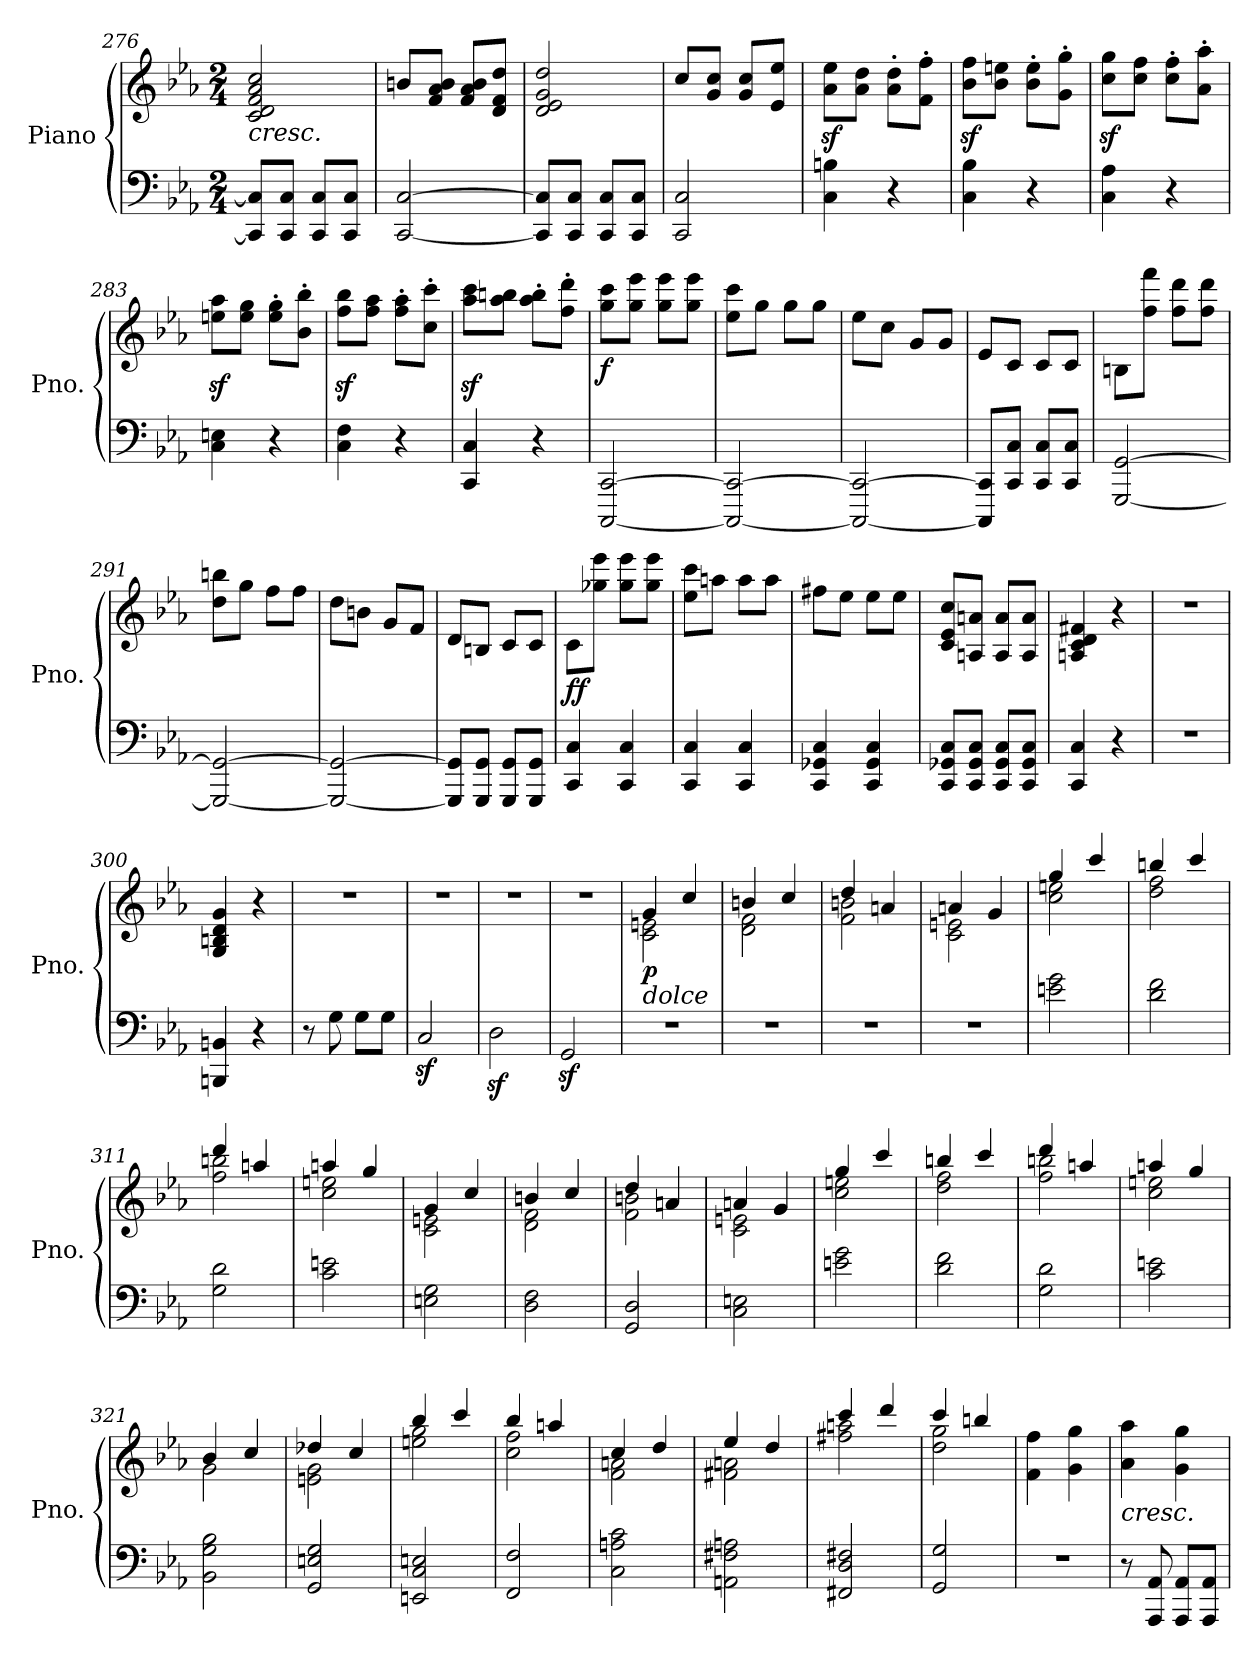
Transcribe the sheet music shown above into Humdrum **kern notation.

**kern	**kern	**dynam
*part1	*part1	*part1
*staff2	*staff1	*staff1/2
*I"Piano	*	*
*I'Pno.	*	*
*clefF4	*clefG2	*
*k[b-e-a-]	*k[b-e-a-]	*
*M2/4	*M2/4	*
=276	=276	=276
!	!LO:TX:b:i:t=cresc.	!
8CC/] 8C/]L	2c/ 2d/ 2f/ 2a-/ 2cc/	.
8CC/ 8C/J	.	.
8CC/ 8C/L	.	.
8CC/ 8C/J	.	.
=277	=277	=277
[2CC/ [2C/	8bn/L	.
.	8f/ 8a-/ 8b/J	.
.	8f/ 8a-/ 8b/L	.
.	8d/ 8f/ 8dd/J	.
!!LO:PB:g=z
=278	=278	=278
8CC/] 8C/]L	2d/ 2e-/ 2g/ 2dd/	.
8CC/ 8C/J	.	.
8CC/ 8C/L	.	.
8CC/ 8C/J	.	.
=279	=279	=279
2CC/ 2C/	8cc/L	.
.	8g/ 8cc/J	.
.	8g/ 8cc/L	.
.	8e-/ 8ee-/J	.
=280	=280	=280
4C\ 4Bn\	8a-\z< 8ee-\z<L	.
.	8a-\ 8dd\J	.
4r	8a-\' 8dd\'L	.
.	8f\' 8ff\'J	.
=281	=281	=281
4C\ 4B-\	8b-\z< 8ff\z<L	.
.	8b-\ 8een\J	.
4r	8b-\' 8ee\'L	.
.	8g\' 8gg\'J	.
=282	=282	=282
4C\ 4A-\	8cc\z< 8gg\z<L	.
.	8cc\ 8ff\J	.
4r	8cc\' 8ff\'L	.
.	8a-\' 8aa-\'J	.
=283	=283	=283
4C\ 4En\	8een\z< 8aa-\z<L	.
.	8ee\ 8gg\J	.
4r	8ee\' 8gg\'L	.
.	8b-\' 8bb-\'J	.
=284	=284	=284
4C\ 4F\	8ff\z< 8bb-\z<L	.
.	8ff\ 8aa-\J	.
4r	8ff\' 8aa-\'L	.
.	8cc\' 8ccc\'J	.
=285	=285	=285
4CC/ 4C/	8aa-\z< 8ccc\z<L	.
.	8aa-\ 8bbn\J	.
4r	8aa-\' 8bb\'L	.
.	8ff\' 8ddd\'J	.
=286	=286	=286
!	!	!LO:DY:b
[2CCC/ [2CC/	8gg\ 8ccc\L	f
.	8gg\ 8eee-\J	.
.	8gg\ 8eee-\L	.
.	8gg\ 8eee-\J	.
!!LO:LB:g=z
=287	=287	=287
2CCC/_ 2CC/_	8ee-\ 8ccc\L	.
.	8gg\J	.
.	8gg\L	.
.	8gg\J	.
=288	=288	=288
2CCC/_ 2CC/_	8ee-\L	.
.	8cc\J	.
.	8g/L	.
.	8g/J	.
=289	=289	=289
8CCC/] 8CC/]L	8e-/L	.
8CC/ 8C/J	8c/J	.
8CC/ 8C/L	8c/L	.
8CC/ 8C/J	8c/J	.
=290	=290	=290
[2GGG/ [2GG/	8Bn\L	.
.	8ff\ 8fff\J	.
.	8ff\ 8ddd\L	.
.	8ff\ 8ddd\J	.
=291	=291	=291
2GGG/_ 2GG/_	8dd\ 8bbn\L	.
.	8gg\J	.
.	8ff\L	.
.	8ff\J	.
=292	=292	=292
2GGG/_ 2GG/_	8dd\L	.
.	8bn\J	.
.	8g/L	.
.	8f/J	.
=293	=293	=293
8GGG/] 8GG/]L	8d/L	.
8GGG/ 8GG/J	8Bn/J	.
8GGG/ 8GG/L	8c/L	.
8GGG/ 8GG/J	8c/J	.
=294	=294	=294
!	!	!LO:DY:b
4CC/ 4C/	8c\L	ff
.	8gg-X\ 8eee-\J	.
4CC/ 4C/	8gg-\ 8eee-\L	.
.	8gg-\ 8eee-\J	.
!!LO:LB:g=z
=295	=295	=295
4CC/ 4C/	8ee-\ 8ccc\L	.
.	8aan\J	.
4CC/ 4C/	8aa\L	.
.	8aa\J	.
=296	=296	=296
4CC/ 4GG-X/ 4C/	8ff#X\L	.
.	8ee-\J	.
4CC/ 4GG-/ 4C/	8ee-\L	.
.	8ee-\J	.
=297	=297	=297
8CC/ 8GG-X/ 8C/L	8c/ 8e-/ 8cc/L	.
8CC/ 8GG-/ 8C/J	8An/ 8an/J	.
8CC/ 8GG-/ 8C/L	8A/ 8a/L	.
8CC/ 8GG-/ 8C/J	8A/ 8a/J	.
=298	=298	=298
4CC/ 4C/	4An/ 4c/ 4d/ 4f#X/	.
4r	4r	.
=299	=299	=299
2r	2r	.
=300	=300	=300
4BBBn/ 4BBn/	4G/ 4Bn/ 4d/ 4g/	.
4r	4r	.
=301	=301	=301
8r	2r	.
8G\	.	.
8G\L	.	.
8G\J	.	.
=302	=302	=302
2Cz</	2r	.
=303	=303	=303
2Dz<\	2r	.
=304	=304	=304
2GGz</	2r	.
=305	=305	=305
*	*^	*
!	!LO:TX:b:i:t=dolce	!	!
!	!	!	!LO:DY:b
2r	4g/	2c\ 2en\	p
.	4cc/	.	.
=306	=306	=306	=306
2r	4bn/	2d\ 2f\	.
.	4cc/	.	.
=307	=307	=307	=307
2r	4dd/	2f\ 2bn\	.
.	4an/	.	.
!!LO:LB:g=z	!!
=308	=308	=308	=308
2r	4an/	2c\ 2en\	.
.	4g/	.	.
=309	=309	=309	=309
2en\ 2g\	4gg/	2cc\ 2een\	.
.	4ccc/	.	.
=310	=310	=310	=310
2d\ 2f\	4bbn/	2dd\ 2ff\	.
.	4ccc/	.	.
=311	=311	=311	=311
2G\ 2d\	4ddd/	2ff\ 2bbn\	.
.	4aan/	.	.
=312	=312	=312	=312
2c\ 2en\	4aan/	2cc\ 2een\	.
.	4gg/	.	.
=313	=313	=313	=313
2En\ 2G\	4g/	2c\ 2en\	.
.	4cc/	.	.
=314	=314	=314	=314
2D\ 2F\	4bn/	2d\ 2f\	.
.	4cc/	.	.
=315	=315	=315	=315
2GG/ 2D/	4dd/	2f\ 2bn\	.
.	4an/	.	.
=316	=316	=316	=316
2C\ 2En\	4an/	2c\ 2en\	.
.	4g/	.	.
=317	=317	=317	=317
2en\ 2g\	4gg/	2cc\ 2een\	.
.	4ccc/	.	.
=318	=318	=318	=318
2d\ 2f\	4bbn/	2dd\ 2ff\	.
.	4ccc/	.	.
=319	=319	=319	=319
2G\ 2d\	4ddd/	2ff\ 2bbn\	.
.	4aan/	.	.
=320	=320	=320	=320
2c\ 2en\	4aan/	2cc\ 2een\	.
.	4gg/	.	.
=321	=321	=321	=321
2BB-\ 2G\ 2B-\	4b-/	2g\	.
.	4cc/	.	.
!!LO:LB:g=z	!!
=322	=322	=322	=322
2GG/ 2En/ 2G/	4dd-X/	2en\ 2g\	.
.	4cc/	.	.
=323	=323	=323	=323
2EEn/ 2C/ 2En/	4bb-/	2een\ 2gg\	.
.	4ccc/	.	.
=324	=324	=324	=324
2FF/ 2F/	4bb-/	2cc\ 2ff\	.
.	4aan/	.	.
=325	=325	=325	=325
2C\ 2An\ 2c\	4cc/	2f\ 2an\	.
.	4dd/	.	.
=326	=326	=326	=326
2AAn\ 2F#X\ 2An\	4ee-/	2f#X\ 2an\	.
.	4dd/	.	.
=327	=327	=327	=327
2FF#X/ 2D/ 2F#X/	4ccc/	2ff#X\ 2aan\	.
.	4ddd/	.	.
=328	=328	=328	=328
2GG/ 2G/	4ccc/	2dd\ 2gg\	.
.	4bbn/	.	.
*	*v	*v	*
=329	=329	=329
2r	4f\ 4ff\	.
.	4g\ 4gg\	.
=330	=330	=330
!	!LO:TX:b:i:t=cresc.	!
8r	4a-\ 4aa-\	.
8AAA-/ 8AA-/	.	.
8AAA-/ 8AA-/L	4g\ 4gg\	.
8AAA-/ 8AA-/J	.	.
=	=	=
*-	*-	*-
